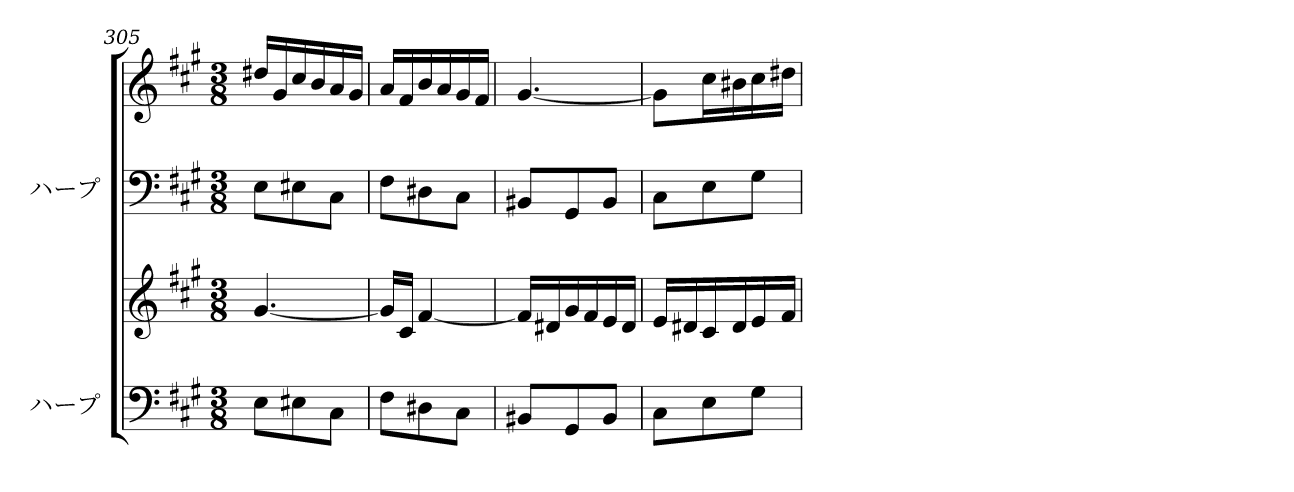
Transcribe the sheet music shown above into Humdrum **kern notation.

**kern	**kern	**kern	**kern
*part2	*part2	*part1	*part1
*staff4	*staff3	*staff2	*staff1
*I"ハープ	*	*I"ハープ	*
*clefF4	*clefG2	*clefF4	*clefG2
*k[f#c#g#]	*k[f#c#g#]	*k[f#c#g#]	*k[f#c#g#]
*M3/8	*M3/8	*M3/8	*M3/8
=305	=305	=305	=305
8E\L	[4.g#/	8E\L	16dd#X/LL
.	.	.	16g#/
8E#X\	.	8E#X\	16cc#/
.	.	.	16b/
8C#\J	.	8C#\J	16a/
.	.	.	16g#/JJ
=306	=306	=306	=306
8F#\L	16g#/LL]	8F#\L	16a/LL
.	16c#/JJ	.	16f#/
8D#X\	[4f#/	8D#X\	16b/
.	.	.	16a/
8C#\J	.	8C#\J	16g#/
.	.	.	16f#/JJ
!!LO:LB:g=z
=307	=307	=307	=307
8BB#X/L	16f#/LL]	8BB#X/L	[4.g#/
.	16d#X/	.	.
8GG#/	16g#/	8GG#/	.
.	16f#/	.	.
8BB#/J	16e/	8BB#/J	.
.	16d#/JJ	.	.
=308	=308	=308	=308
8C#\L	16e/LL	8C#\L	8g#\L]
.	16d#X/	.	.
8E\	16c#/	8E\	16cc#\L
.	16d#/	.	16b#X\
8G#\J	16e/	8G#\J	16cc#\
.	16f#/JJ	.	16dd#X\JJ
=	=	=	=
*-	*-	*-	*-
